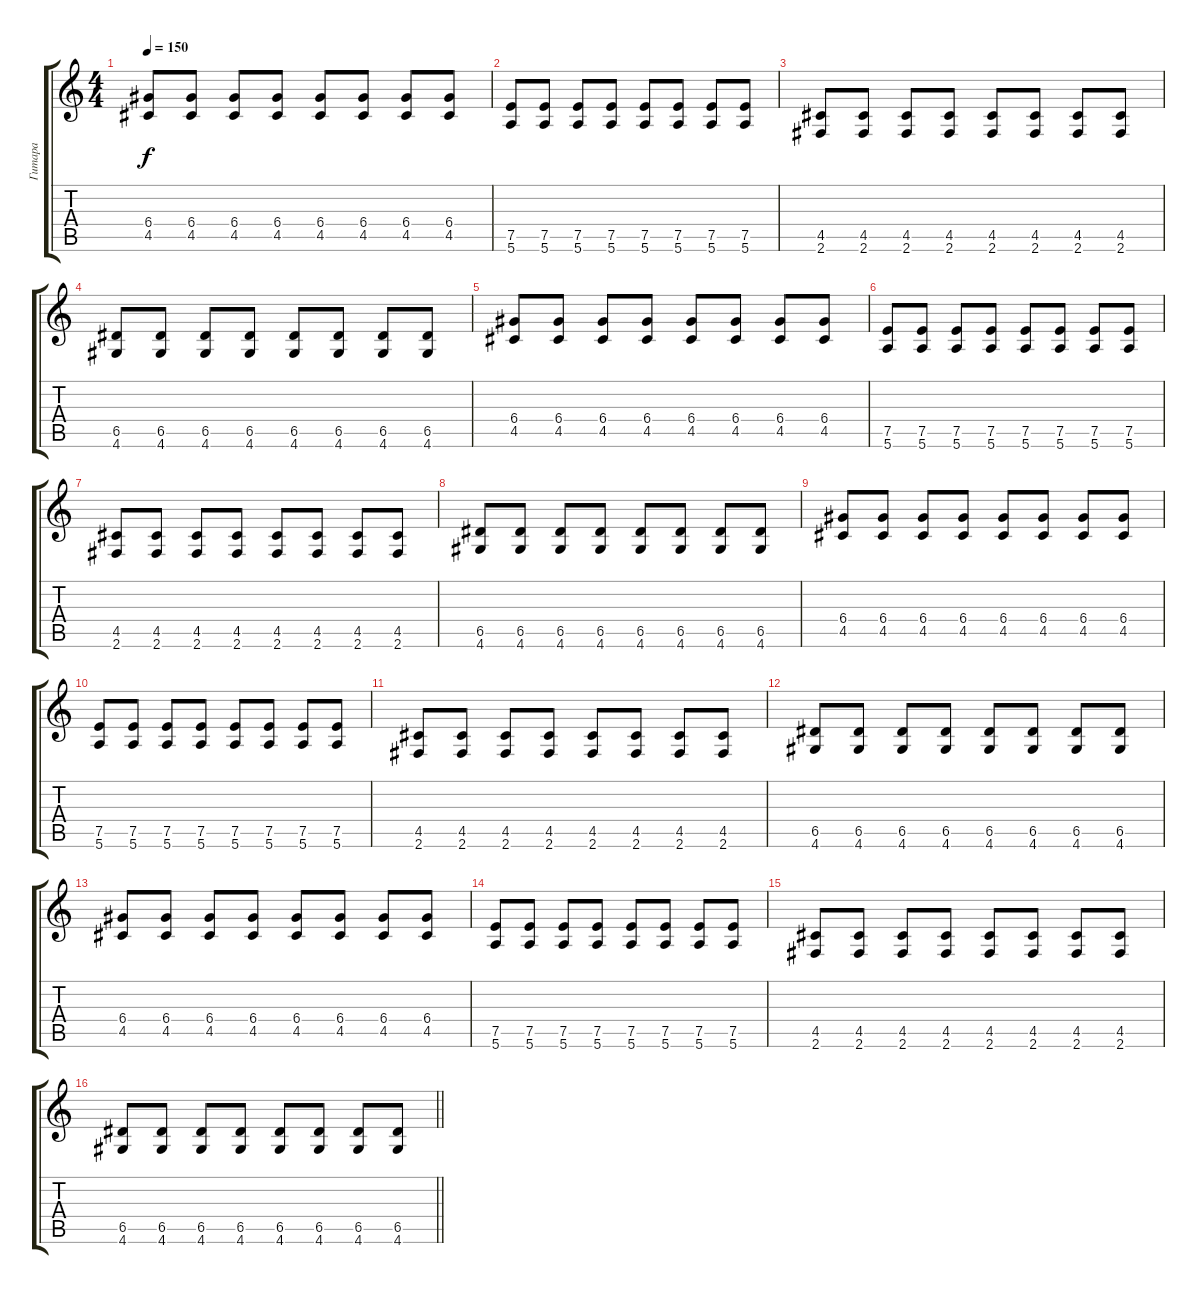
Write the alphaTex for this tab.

\track ("Гитара" "Гитара") {instrument distortionguitar}
\staff {score tabs}
\tuning (E4 B3 G3 D3 A2 E2) {hide}
\ts (4 4)
\tempo 150
\clef g2
\ks c
(6.4 4.5).8{dy f} (6.4 4.5).8 (6.4 4.5).8 (6.4 4.5).8 (6.4 4.5).8 (6.4 4.5).8 (6.4 4.5).8 (6.4 4.5).8 |
(7.5 5.6).8 (7.5 5.6).8 (7.5 5.6).8 (7.5 5.6).8 (7.5 5.6).8 (7.5 5.6).8 (7.5 5.6).8 (7.5 5.6).8 |
(4.5 2.6).8 (4.5 2.6).8 (4.5 2.6).8 (4.5 2.6).8 (4.5 2.6).8 (4.5 2.6).8 (4.5 2.6).8 (4.5 2.6).8 |
(6.5 4.6).8 (6.5 4.6).8 (6.5 4.6).8 (6.5 4.6).8 (6.5 4.6).8 (6.5 4.6).8 (6.5 4.6).8 (6.5 4.6).8 |
(6.4 4.5).8 (6.4 4.5).8 (6.4 4.5).8 (6.4 4.5).8 (6.4 4.5).8 (6.4 4.5).8 (6.4 4.5).8 (6.4 4.5).8 |
(7.5 5.6).8 (7.5 5.6).8 (7.5 5.6).8 (7.5 5.6).8 (7.5 5.6).8 (7.5 5.6).8 (7.5 5.6).8 (7.5 5.6).8 |
(4.5 2.6).8 (4.5 2.6).8 (4.5 2.6).8 (4.5 2.6).8 (4.5 2.6).8 (4.5 2.6).8 (4.5 2.6).8 (4.5 2.6).8 |
(6.5 4.6).8 (6.5 4.6).8 (6.5 4.6).8 (6.5 4.6).8 (6.5 4.6).8 (6.5 4.6).8 (6.5 4.6).8 (6.5 4.6).8 |
(6.4 4.5).8 (6.4 4.5).8 (6.4 4.5).8 (6.4 4.5).8 (6.4 4.5).8 (6.4 4.5).8 (6.4 4.5).8 (6.4 4.5).8 |
(7.5 5.6).8 (7.5 5.6).8 (7.5 5.6).8 (7.5 5.6).8 (7.5 5.6).8 (7.5 5.6).8 (7.5 5.6).8 (7.5 5.6).8 |
(4.5 2.6).8 (4.5 2.6).8 (4.5 2.6).8 (4.5 2.6).8 (4.5 2.6).8 (4.5 2.6).8 (4.5 2.6).8 (4.5 2.6).8 |
(6.5 4.6).8 (6.5 4.6).8 (6.5 4.6).8 (6.5 4.6).8 (6.5 4.6).8 (6.5 4.6).8 (6.5 4.6).8 (6.5 4.6).8 |
(6.4 4.5).8 (6.4 4.5).8 (6.4 4.5).8 (6.4 4.5).8 (6.4 4.5).8 (6.4 4.5).8 (6.4 4.5).8 (6.4 4.5).8 |
(7.5 5.6).8 (7.5 5.6).8 (7.5 5.6).8 (7.5 5.6).8 (7.5 5.6).8 (7.5 5.6).8 (7.5 5.6).8 (7.5 5.6).8 |
(4.5 2.6).8 (4.5 2.6).8 (4.5 2.6).8 (4.5 2.6).8 (4.5 2.6).8 (4.5 2.6).8 (4.5 2.6).8 (4.5 2.6).8 |
\barLineRight lightlight
(6.5 4.6).8 (6.5 4.6).8 (6.5 4.6).8 (6.5 4.6).8 (6.5 4.6).8 (6.5 4.6).8 (6.5 4.6).8 (6.5 4.6).8
